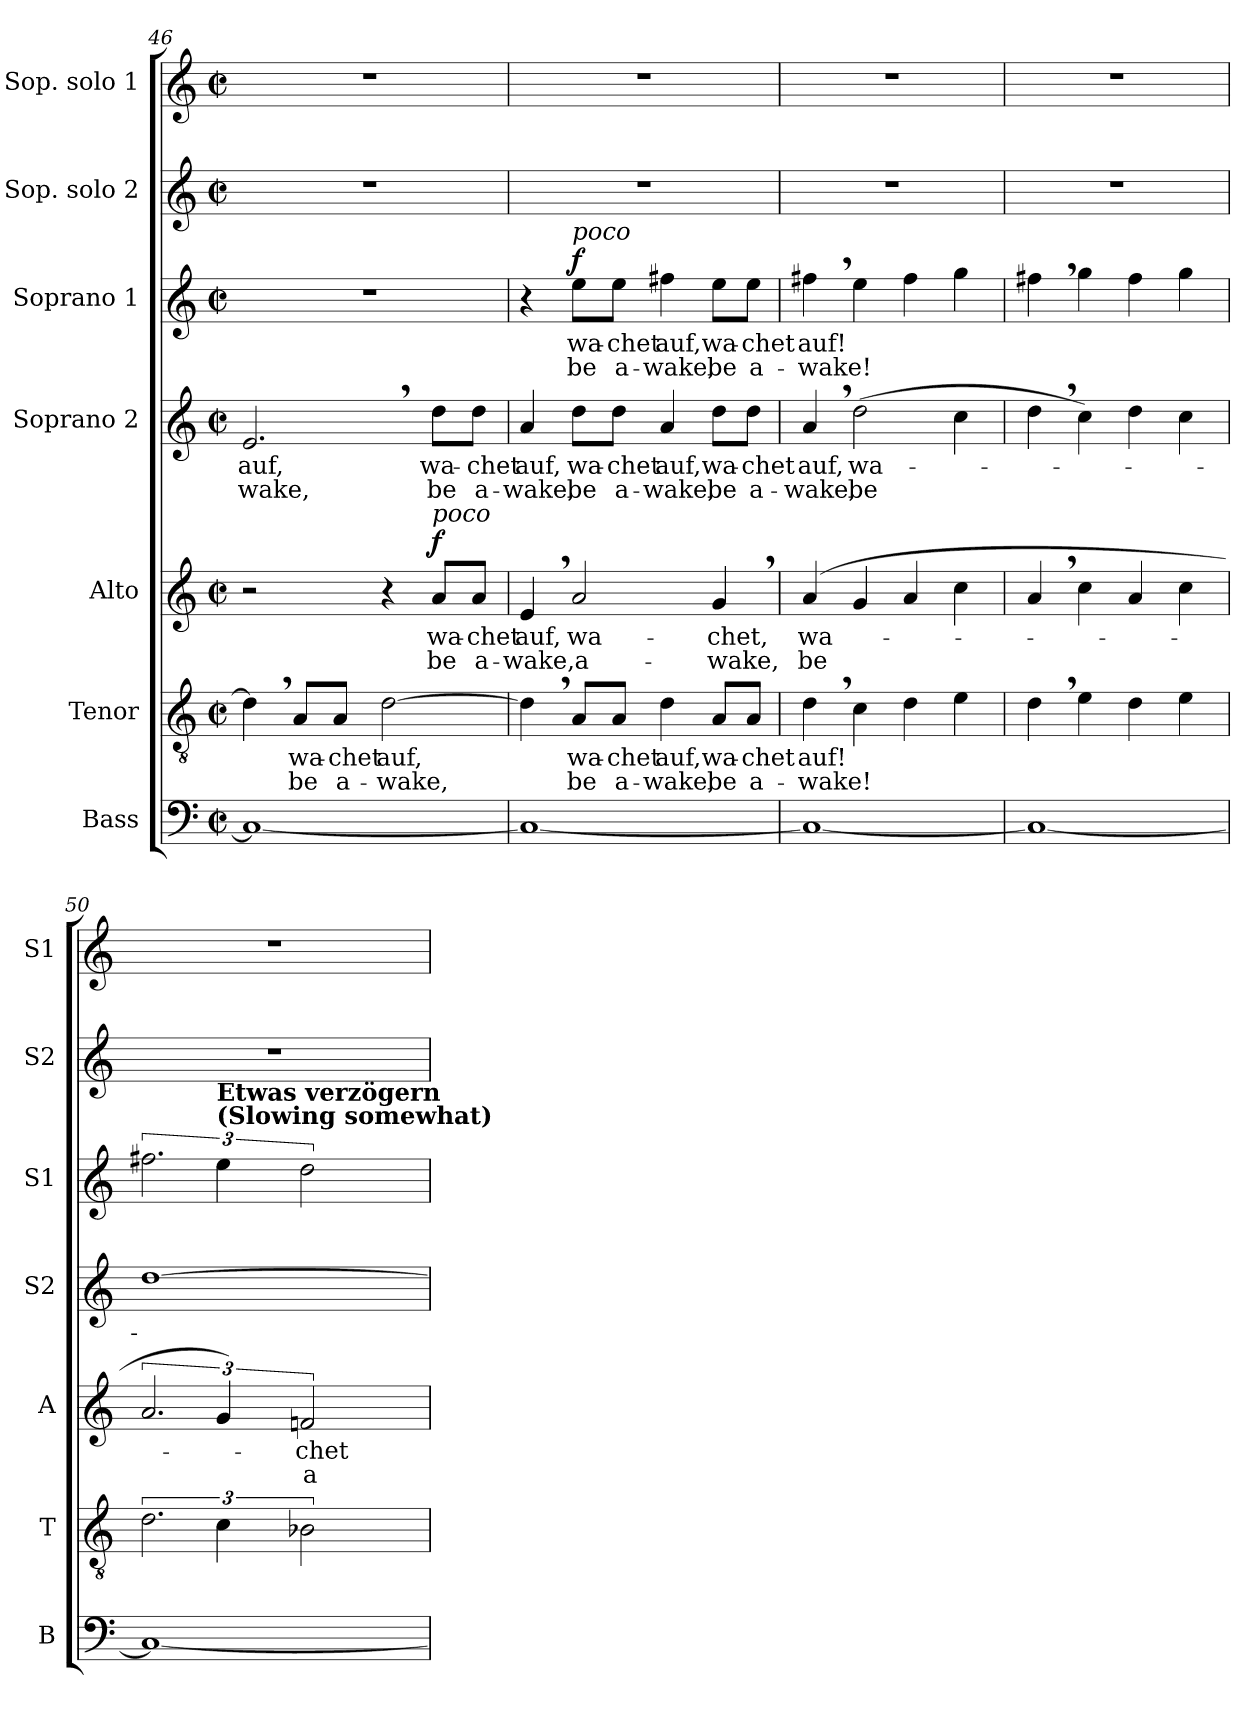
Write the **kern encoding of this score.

**kern	**kern	**text	**text	**kern	**text	**text	**dynam	**kern	**text	**text	**kern	**text	**text	**dynam	**kern	**kern
*part7	*part6	*part6	*part6	*part5	*part5	*part5	*part5	*part4	*part4	*part4	*part3	*part3	*part3	*part3	*part2	*part1
*staff7	*staff6	*staff6	*staff6	*staff5	*staff5	*staff5	*staff5	*staff4	*staff4	*staff4	*staff3	*staff3	*staff3	*staff3	*staff2	*staff1
*I"Bass	*I"Tenor	*	*	*I"Alto	*	*	*	*I"Soprano 2	*	*	*I"Soprano 1	*	*	*	*I"Sop. solo 2	*I"Sop. solo 1
*I'B	*I'T	*	*	*I'A	*	*	*	*I'S2	*	*	*I'S1	*	*	*	*I'S2	*I'S1
*clefF4	*clefGv2	*	*	*clefG2	*	*	*	*clefG2	*	*	*clefG2	*	*	*	*clefG2	*clefG2
*k[]	*k[]	*	*	*k[]	*	*	*	*k[]	*	*	*k[]	*	*	*	*k[]	*k[]
*C:	*C:	*	*	*C:	*	*	*	*C:	*	*	*C:	*	*	*	*C:	*C:
*M2/2	*M2/2	*	*	*M2/2	*	*	*	*M2/2	*	*	*M2/2	*	*	*	*M2/2	*M2/2
*met(c|)	*met(c|)	*	*	*met(c|)	*	*	*	*met(c|)	*	*	*met(c|)	*	*	*	*met(c|)	*met(c|)
=46	=46	=46	=46	=46	=46	=46	=46	=46	=46	=46	=46	=46	=46	=46	=46	=46
!	!	!	!	!	!	!	!	!	!LO:LY:b	!LO:LY:b	!	!	!	!	!	!
1C_	4d,>\]	.	.	2r	.	.	.	2.e,>/	auf,	-wake,	1r	.	.	.	1r	1r
!	!	!LO:LY:b	!LO:LY:b	!	!	!	!	!	!	!	!	!	!	!	!	!
.	8A/L	wa-	be	.	.	.	.	.	.	.	.	.	.	.	.	.
!	!	!LO:LY:b	!LO:LY:b	!	!	!	!	!	!	!	!	!	!	!	!	!
.	8A/J	-chet	a-	.	.	.	.	.	.	.	.	.	.	.	.	.
!	!	!LO:LY:b	!LO:LY:b	!	!	!	!	!	!	!	!	!	!	!	!	!
.	[2d\	auf,	-wake,	4r	.	.	.	.	.	.	.	.	.	.	.	.
!	!	!	!	!	!LO:LY:b	!LO:LY:b	!	!	!	!	!	!	!	!	!	!
!	!	!	!	!LO:TX:a:i:t=poco	!	!	!	!	!	!	!	!	!	!	!	!
!	!	!	!	!	!	!	!LO:DY:a	!	!LO:LY:b	!LO:LY:b	!	!	!	!	!	!
.	.	.	.	8a/L	wa-	be	f	8dd\L	wa-	be	.	.	.	.	.	.
!	!	!	!	!	!LO:LY:b	!LO:LY:b	!	!	!	!	!	!	!	!	!	!
!	!	!	!	!	!	!	!	!	!LO:LY:b	!LO:LY:b	!	!	!	!	!	!
.	.	.	.	8a/J	-chet	a-	.	8dd\J	-chet	a-	.	.	.	.	.	.
=47	=47	=47	=47	=47	=47	=47	=47	=47	=47	=47	=47	=47	=47	=47	=47	=47
!	!	!	!	!	!LO:LY:b	!LO:LY:b	!	!	!	!	!	!	!	!	!	!
!	!	!	!	!	!	!	!	!	!LO:LY:b	!LO:LY:b	!	!	!	!	!	!
1C_	4d,>\]	.	.	4e,>/	auf,	-wake,	.	4a/	auf,	-wake,	4r	.	.	.	1r	1r
!	!	!LO:LY:b	!LO:LY:b	!	!	!	!	!	!	!	!	!	!	!	!	!
!	!	!	!	!	!LO:LY:b	!LO:LY:b	!	!	!	!	!	!	!	!	!	!
!	!	!	!	!	!	!	!	!	!LO:LY:b	!LO:LY:b	!	!	!	!	!	!
!	!	!	!	!	!	!	!	!	!	!	!LO:TX:a:i:t=poco	!	!	!	!	!
!	!	!	!	!	!	!	!	!	!	!	!	!LO:LY:b	!LO:LY:b	!LO:DY:a	!	!
.	8A/L	wa-	be	2a/	wa-	a-	.	8dd\L	wa-	be	8ee\L	wa-	be	f	.	.
!	!	!LO:LY:b	!LO:LY:b	!	!	!	!	!	!	!	!	!	!	!	!	!
!	!	!	!	!	!	!	!	!	!LO:LY:b	!LO:LY:b	!	!	!	!	!	!
!	!	!	!	!	!	!	!	!	!	!	!	!LO:LY:b	!LO:LY:b	!	!	!
.	8A/J	-chet	a-	.	.	.	.	8dd\J	-chet	a-	8ee\J	-chet	a-	.	.	.
!	!	!LO:LY:b	!LO:LY:b	!	!	!	!	!	!	!	!	!	!	!	!	!
!	!	!	!	!	!	!	!	!	!LO:LY:b	!LO:LY:b	!	!	!	!	!	!
!	!	!	!	!	!	!	!	!	!	!	!	!LO:LY:b	!LO:LY:b	!	!	!
.	4d\	auf,	-wake,	.	.	.	.	4a/	auf,	-wake,	4ff#X\	auf,	-wake,	.	.	.
!	!	!LO:LY:b	!LO:LY:b	!	!	!	!	!	!	!	!	!	!	!	!	!
!	!	!	!	!	!LO:LY:b	!LO:LY:b	!	!	!	!	!	!	!	!	!	!
!	!	!	!	!	!	!	!	!	!LO:LY:b	!LO:LY:b	!	!	!	!	!	!
!	!	!	!	!	!	!	!	!	!	!	!	!LO:LY:b	!LO:LY:b	!	!	!
.	8A/L	wa-	be	4g,>/	-chet,	-wake,	.	8dd\L	wa-	be	8ee\L	wa-	be	.	.	.
!	!	!LO:LY:b	!LO:LY:b	!	!	!	!	!	!	!	!	!	!	!	!	!
!	!	!	!	!	!	!	!	!	!LO:LY:b	!LO:LY:b	!	!	!	!	!	!
!	!	!	!	!	!	!	!	!	!	!	!	!LO:LY:b	!LO:LY:b	!	!	!
.	8A/J	-chet	a-	.	.	.	.	8dd\J	-chet	a-	8ee\J	-chet	a-	.	.	.
=48	=48	=48	=48	=48	=48	=48	=48	=48	=48	=48	=48	=48	=48	=48	=48	=48
!	!	!LO:LY:b	!LO:LY:b	!	!	!	!	!	!	!	!	!	!	!	!	!
!	!	!	!	!	!LO:LY:b	!LO:LY:b	!	!	!	!	!	!	!	!	!	!
!	!	!	!	!	!	!	!	!	!LO:LY:b	!LO:LY:b	!	!	!	!	!	!
!	!	!	!	!	!	!	!	!	!	!	!	!LO:LY:b	!LO:LY:b	!	!	!
1C_	4d,>\	auf!	-wake!	(>4a/	wa-	be	.	4a,>/	auf,	-wake,	4ff#X,>\	auf!	-wake!	.	1r	1r
!	!	!	!	!	!	!	!	!	!LO:LY:b	!LO:LY:b	!	!	!	!	!	!
.	4c\	.	.	4g/	.	.	.	(>2dd\	wa-	be	4ee\	.	.	.	.	.
.	4d\	.	.	4a/	.	.	.	.	.	.	4ff#\	.	.	.	.	.
.	4e\	.	.	4cc\	.	.	.	4cc\	.	.	4gg\	.	.	.	.	.
!!LO:LB:g=z
=49	=49	=49	=49	=49	=49	=49	=49	=49	=49	=49	=49	=49	=49	=49	=49	=49
1C_	4d,>\	.	.	4a,>/	.	.	.	4dd,>\	.	.	4ff#X,>\	.	.	.	1r	1r
.	4e\	.	.	4cc\	.	.	.	4cc\)	.	.	4gg\	.	.	.	.	.
.	4d\	.	.	4a/	.	.	.	4dd\	.	.	4ff#\	.	.	.	.	.
.	4e\	.	.	4cc\	.	.	.	4cc\	.	.	4gg\	.	.	.	.	.
=50	=50	=50	=50	=50	=50	=50	=50	=50	=50	=50	=50	=50	=50	=50	=50	=50
1C_	3.d\	.	.	3.a/	.	.	.	[1dd	.	.	3.ff#X\	.	.	.	1r	1r
!	!	!	!	!	!	!	!	!	!	!	!LO:TX:a:B:t=Etwas verzögern \n(Slowing somewhat)	!	!	!	!	!
.	6c\	.	.	6g/)	.	.	.	.	.	.	6ee\	.	.	.	.	.
!	!	!	!	!	!LO:LY:b	!LO:LY:b	!	!	!	!	!	!	!	!	!	!
.	3B-X\	.	.	3fn/	-chet	a-	.	.	.	.	3dd\	.	.	.	.	.
=	=	=	=	=	=	=	=	=	=	=	=	=	=	=	=	=
*-	*-	*-	*-	*-	*-	*-	*-	*-	*-	*-	*-	*-	*-	*-	*-	*-
